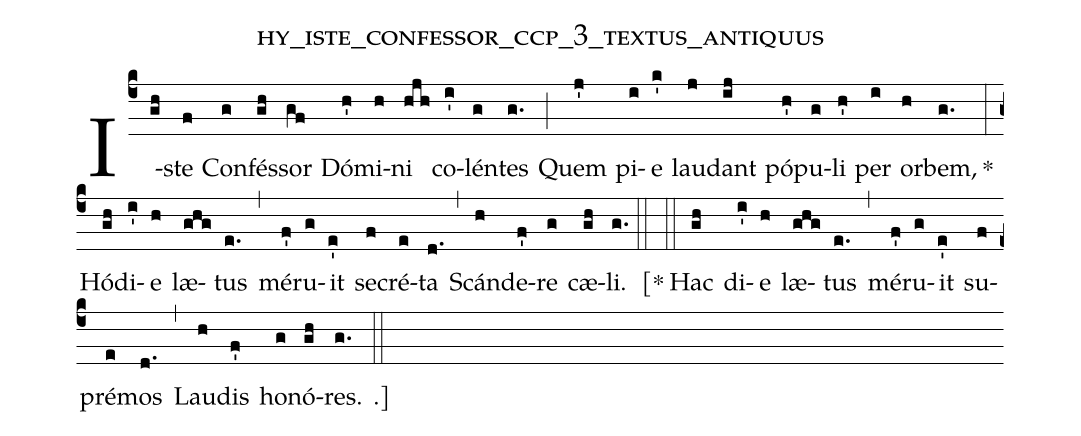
name: hy_iste_confessor_ccp_3_textus_antiquus;
%%
(c4)I(gh)ste(f) Con(g)fés(gh)sor(gf) Dó(h')mi(h)ni(hjh) co(i')lén(g)tes(g.) (;) Quem(j') pi(i)e(k') lau(j)dant(ij) pó(h')pu(g)li(h') per(i) or(h)bem,(g.)  *(:)Hó(gh)di(i')e(h) læ(ghg)tus(e.) (,) mé(f')ru(g)it(e') se(f)cré(e)ta(d.) (,) Scán(h)de(f')re(g) cæ(gh)li.(g.) (::) <v>[</v>*(::)Hac(gh) di(i')e(h) læ(ghg)tus(e.) (,) mé(f')ru(g)it(e') su(f)pré(e)mos(d.) (,) Lau(h)dis(f') ho(g)nó(gh)res.(g.) .<v>]</v> (::)

%2. Qui(gh) pi(f)us,(g) pru(gh)dens(gf) hú(h')mi(h)lis,(hjh) pu(i')dí(g)cus,(g.) (;) Só(j')bri(i)us,(k') ca(j)stus(ij) fu(h')it(g) et(h') qui(i)é(h)tus,(g.) (:)
%Vi(gh)ta(i') dum(h) præ(ghg)sens(e.) (,) ve(f')ge(g)tá(e')vit(f) e(e)jus(d.) (,)
%Cór(h)po(f')ris(g) ar(gh)tus.(g.) (::)
%
%3. Ad(gh) sa(f)crum(g) cu(gh)jus(gf) tú(h')mu(h)lum(hjh) fre(i')quén(g)ter(g.) (;)
%Mem(j')bra(i) lan(k')guén(j)tem(ij) mo(h')do(g) sa(h')ni(i)tá(h)ti,(g.) (:)
%Quó(gh)li(i')bet(h) mor(ghg)bo(e.) (,) fú(f')e(g)rint(e') gra(f)vá(e)ta,(d.) (,)
%Re(h)sti(f')tu(g)ún(gh)tur.(g.) (::)
%
%4. Un(gh)de(f) nunc(g) no(gh)ster(gf) cho(h')rus(h) in(hjh) ho(i')nó(g)rem(g.) (;)
%I(j')psi(i)us,(k') hym(j)num(ij) ca(h')nit(g) hunc(h') li(i)bén(h)ter:(g.) (:)
%Ut(gh) pi(i')is(h) e(ghg)jus(e.) (,) mé(f')ri(g)tis(e') ju(f)vé(e)mur(d.) (,)
%Om(h)ne(f') per(g) æ(gh)vum.(g.) (::)
%
%5. Sit(gh) sa(f)lus(g) il(gh)li,(gf) de(h')cus(h) at(hjh)que(i') vir(g)tus,(g.) (;)
%Qui(j') su(i)pra(k') cæ(j)li(ij) ré(h')si(g)dens(h') ca(i)cú(h)men,(g.) (:)
%Tó(gh)ti(i')us(h) mun(ghg)di(e.) (,) má(f')chi(g)nam(e') gu(f)bér(e)nat(d.) (,)
%Tri(h)nus(f') et(g) u(gh)nus.(g.) (::)
%A(ghg)men.(fg..) (::)
